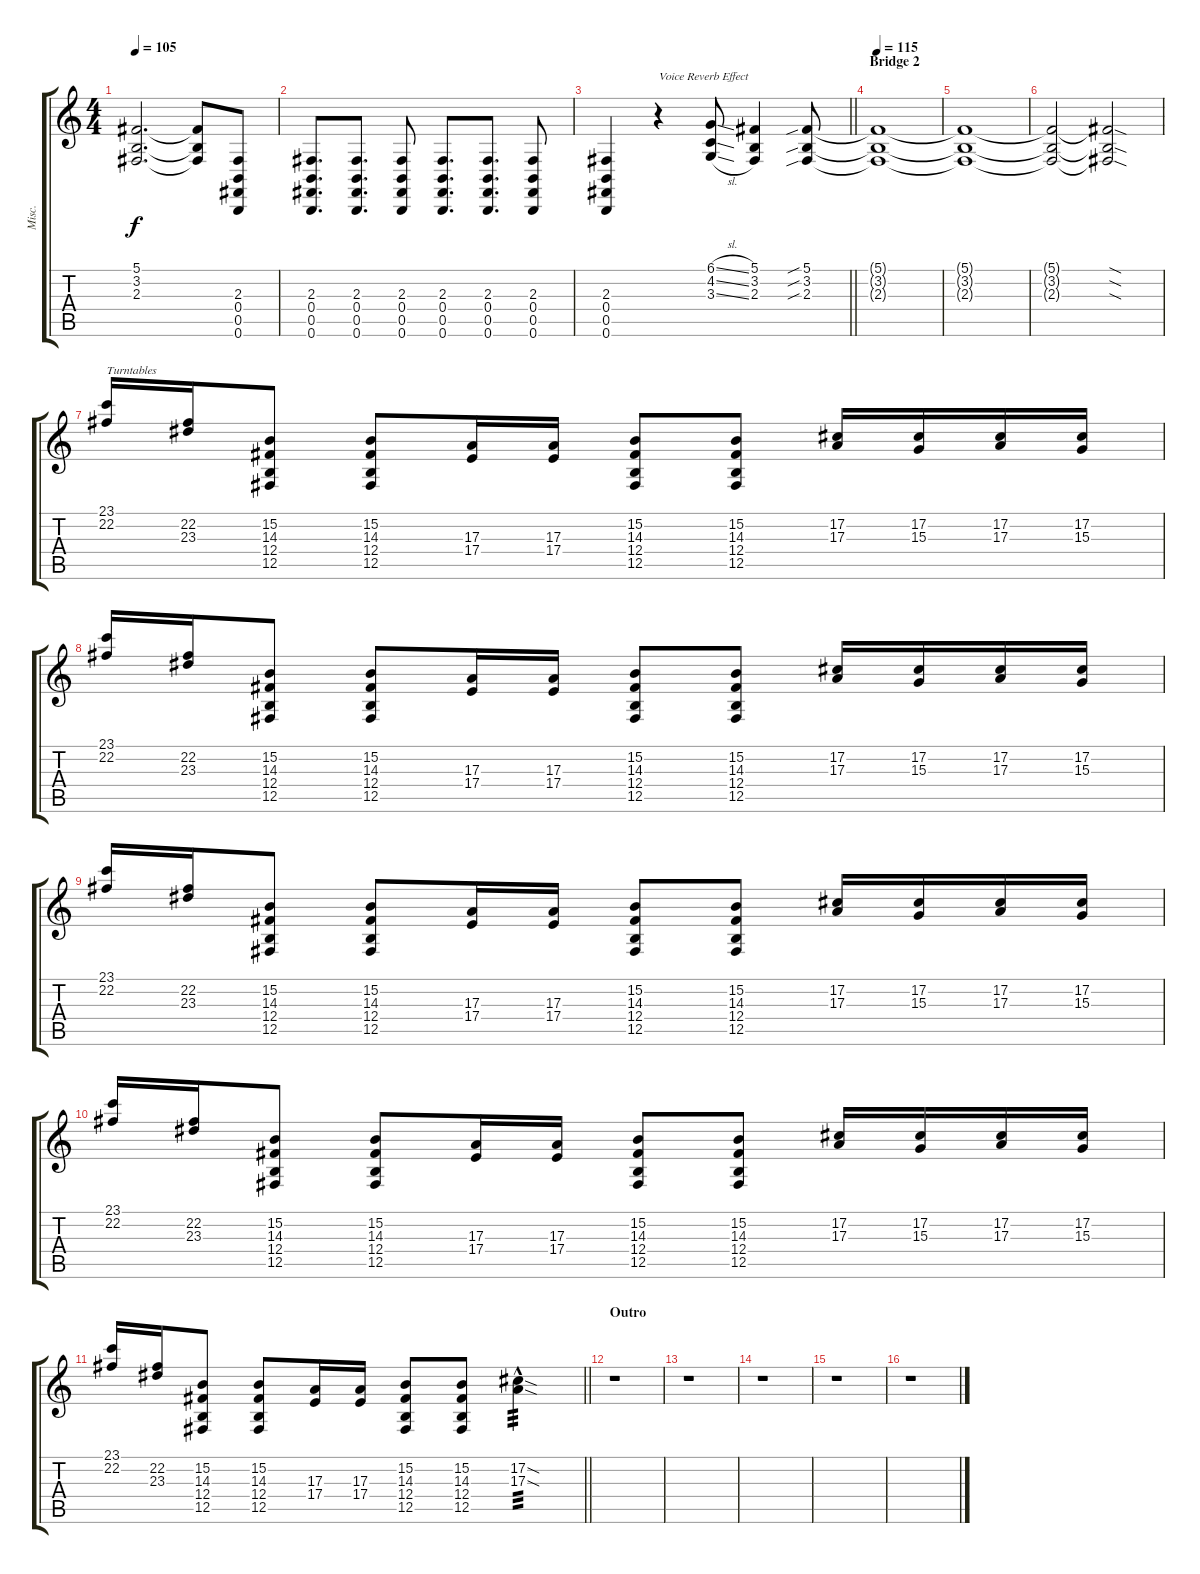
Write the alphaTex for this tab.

\track ("Misc." "Misc.") {instrument guitarfretnoise}
\staff {score tabs}
\tuning (Db4 Ab3 E3 B2 Gb2 B1) {hide}
\ts (4 4)
\tempo 105
\clef g2
\ks c
(5.1{t} 3.2{t} 2.3{t}).2{d dy f} (5.1{t} 3.2{t} 2.3{t}).8 (2.3 0.4 0.5 0.6).8{volume 16 instrument gunshot} |
(2.3 0.4 0.5 0.6).8{d volume 16 instrument gunshot} (2.3 0.4 0.5 0.6).8{d} (2.3 0.4 0.5 0.6).8 (2.3 0.4 0.5 0.6).8{d} (2.3 0.4 0.5 0.6).8{d} (2.3 0.4 0.5 0.6).8 |
\barLineRight lightlight
(2.3 0.4 0.5 0.6).4 r.4{txt "Voice Reverb Effect" volume 14 instrument fx7echoes} (6.1{sl} 4.2{sl} 3.3{sl}).8 (5.1 3.2 2.3).4 (5.1{sib} 3.2{sib} 2.3{sib}).8 |
\section ("" "Bridge 2")
\tempo 115
(5.1{t} 3.2{t} 2.3{t}).1 |
(5.1{t} 3.2{t} 2.3{t}).1 |
(5.1{t} 3.2{t} 2.3{t}).2 (5.1{sod t} 3.2{sod t} 2.3{sod t}).2 |
(23.1 22.2).16{txt "Turntables" instrument guitarfretnoise} (22.2 23.3).16 (15.2 14.3 12.4 12.5).8 (15.2 14.3 12.4 12.5).8 (17.3 17.4).16 (17.3 17.4).16 (15.2 14.3 12.4 12.5).8 (15.2 14.3 12.4 12.5).8 (17.2 17.3).16 (17.2 15.3).16 (17.2 17.3).16 (17.2 15.3).16 |
(23.1 22.2).16 (22.2 23.3).16 (15.2 14.3 12.4 12.5).8 (15.2 14.3 12.4 12.5).8 (17.3 17.4).16 (17.3 17.4).16 (15.2 14.3 12.4 12.5).8 (15.2 14.3 12.4 12.5).8 (17.2 17.3).16 (17.2 15.3).16 (17.2 17.3).16 (17.2 15.3).16 |
(23.1 22.2).16 (22.2 23.3).16 (15.2 14.3 12.4 12.5).8 (15.2 14.3 12.4 12.5).8 (17.3 17.4).16 (17.3 17.4).16 (15.2 14.3 12.4 12.5).8 (15.2 14.3 12.4 12.5).8 (17.2 17.3).16 (17.2 15.3).16 (17.2 17.3).16 (17.2 15.3).16 |
(23.1 22.2).16 (22.2 23.3).16 (15.2 14.3 12.4 12.5).8 (15.2 14.3 12.4 12.5).8 (17.3 17.4).16 (17.3 17.4).16 (15.2 14.3 12.4 12.5).8 (15.2 14.3 12.4 12.5).8 (17.2 17.3).16 (17.2 15.3).16 (17.2 17.3).16 (17.2 15.3).16 |
\barLineRight lightlight
(23.1 22.2).16 (22.2 23.3).16 (15.2 14.3 12.4 12.5).8 (15.2 14.3 12.4 12.5).8 (17.3 17.4).16 (17.3 17.4).16 (15.2 14.3 12.4 12.5).8 (15.2 14.3 12.4 12.5).8 (17.2{sod hac} 17.3{sod hac}).4{tp 3} |
\section ("" "Outro")
r.1 |
r.1 |
r.1 |
r.1 |
r.1
